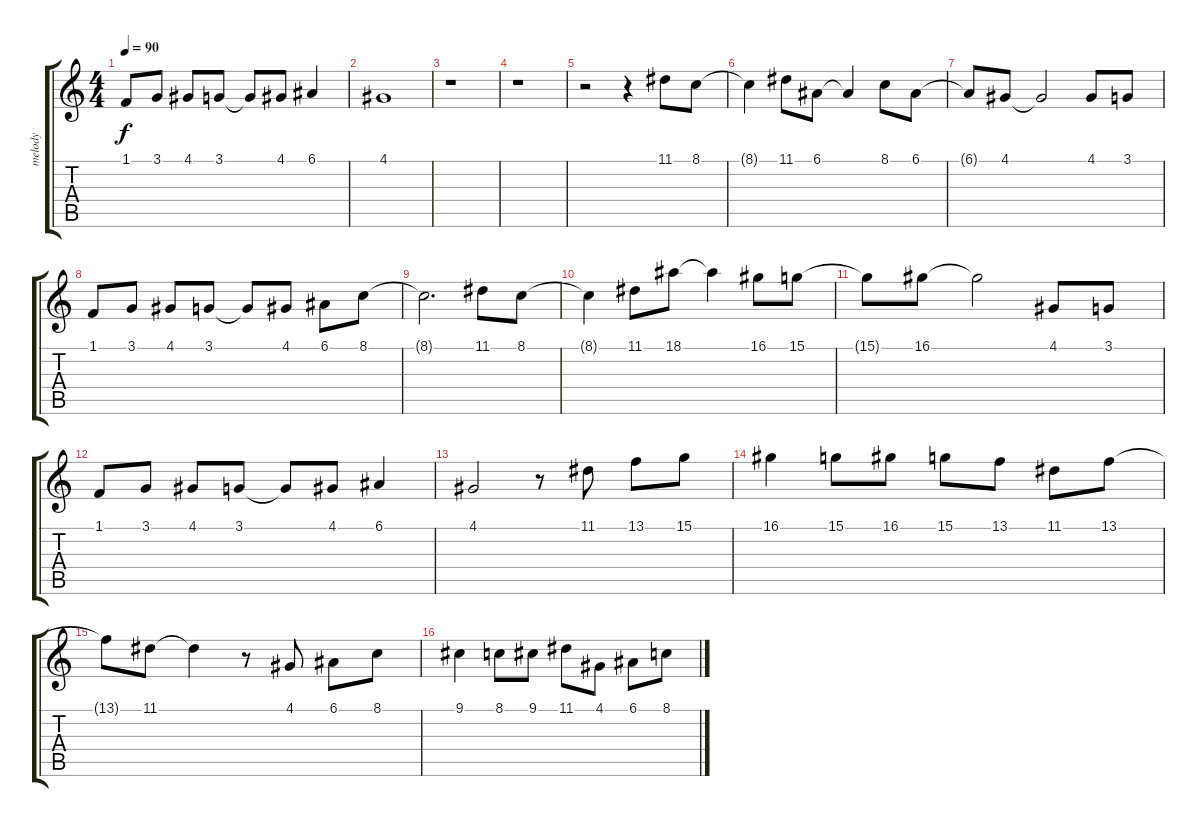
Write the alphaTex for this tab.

\track ("melody" "melody") {instrument flute}
\staff {score tabs}
\tuning (E4 B3 G3 D3 A2 E2) {hide}
\ts (4 4)
\tempo 90
\clef g2
\ks c
1.1.8{dy f} 3.1.8 4.1.8 3.1.8 3.1{t}.8 4.1.8 6.1.4 |
4.1.1 |
r.1 |
r.1 |
r.2 r.4 11.1.8 8.1.8 |
8.1{t}.4 11.1.8 6.1.8 6.1{t}.4 8.1.8 6.1.8 |
6.1{t}.8 4.1.8 4.1{t}.2 4.1.8 3.1.8 |
1.1.8 3.1.8 4.1.8 3.1.8 3.1{t}.8 4.1.8 6.1.8 8.1.8 |
8.1{t}.2{d} 11.1.8 8.1.8 |
8.1{t}.4 11.1.8 18.1.8 18.1{t}.4 16.1.8 15.1.8 |
15.1{t}.8 16.1.8 16.1{t}.2 4.1.8 3.1.8 |
1.1.8 3.1.8 4.1.8 3.1.8 3.1{t}.8 4.1.8 6.1.4 |
4.1.2 r.8 11.1.8 13.1.8 15.1.8 |
16.1.4 15.1.8 16.1.8 15.1.8 13.1.8 11.1.8 13.1.8 |
13.1{t}.8 11.1.8 11.1{t}.4 r.8 4.1.8 6.1.8 8.1.8 |
9.1.4 8.1.8 9.1.8 11.1.8 4.1.8 6.1.8 8.1.8
